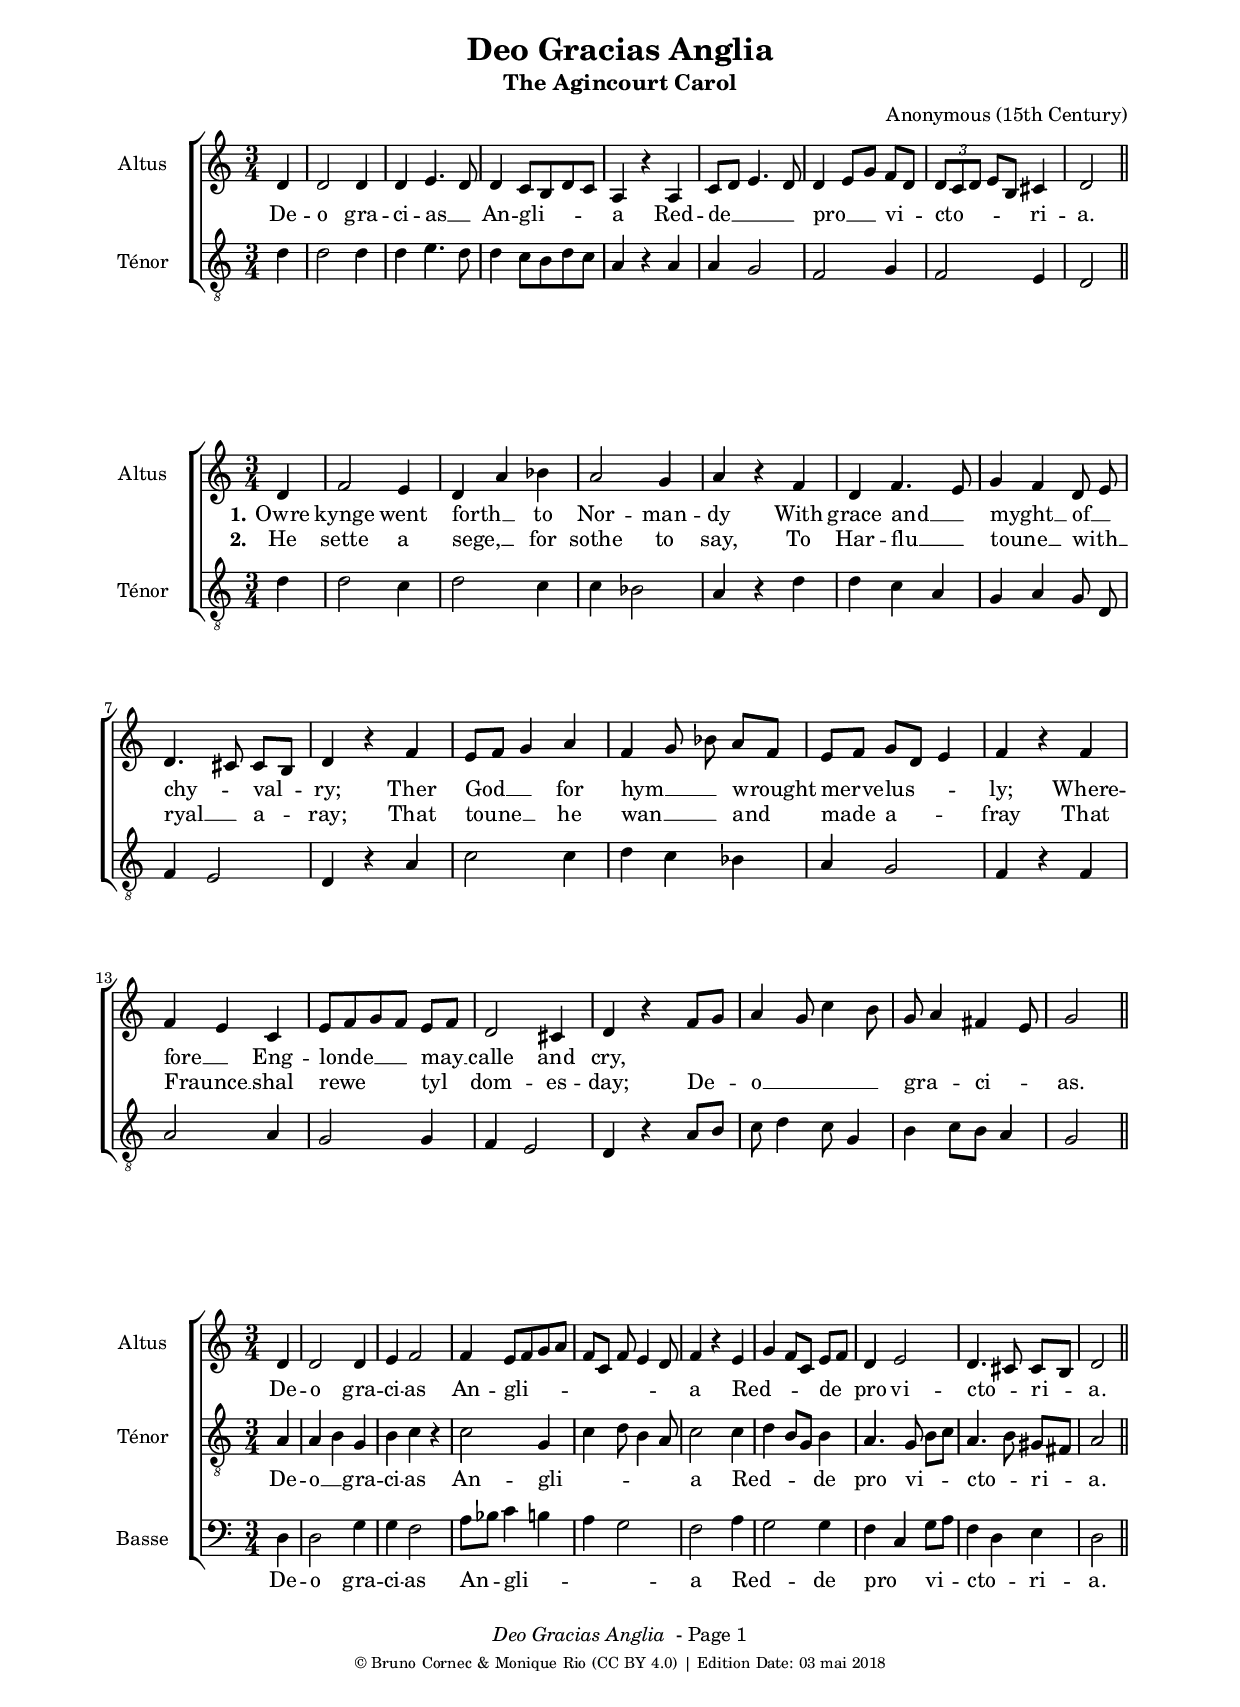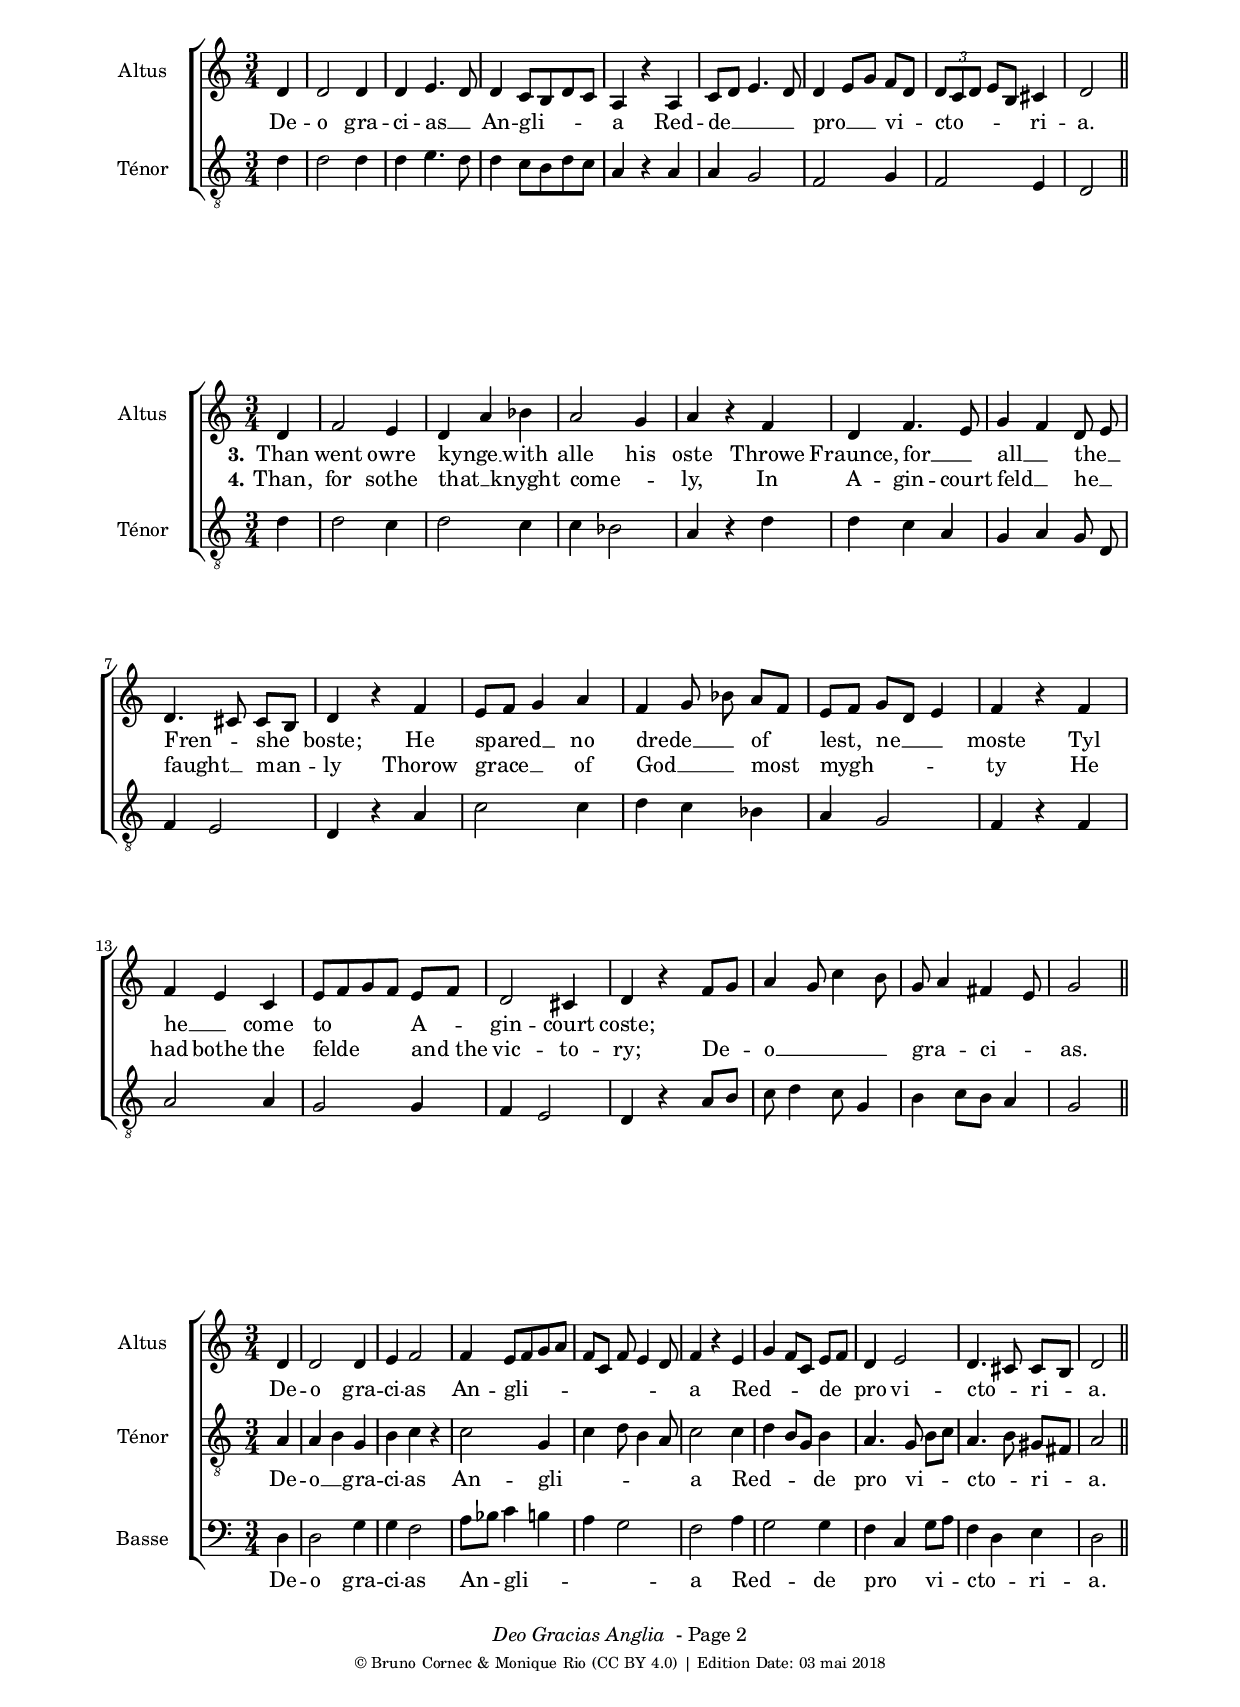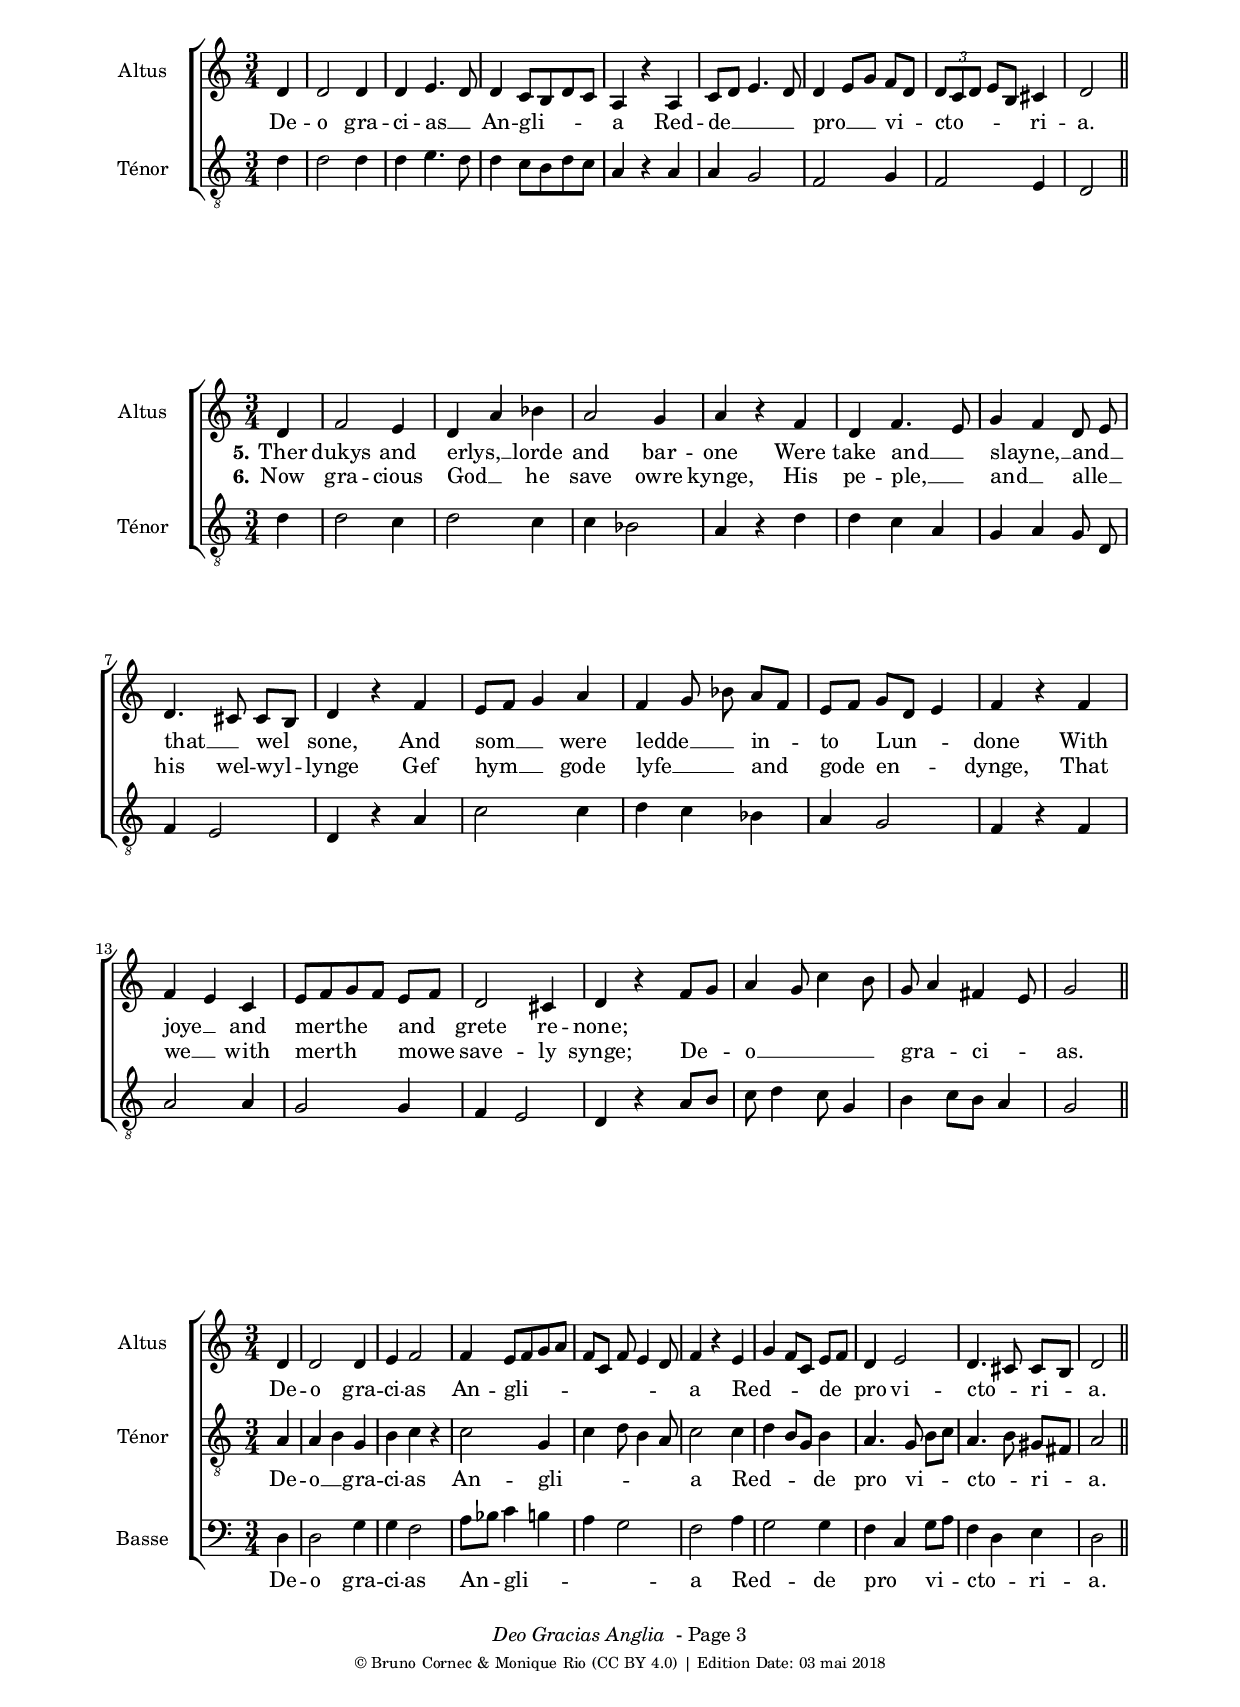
bcDate = "03 mai 2018"
bcTempo = #(ly:make-moment 98 4)
bcTitle = "Deo Gracias Anglia"
bcSubtitle = "The Agincourt Carol"
bcComposer = "Anonymous (15th Century)"
bcArranger = ""
bcTagline = ""
bcPoet = ""
bcMeter=  ""
bcCopyright = ""
bcGlobal= {
  \key c \major
  \time 3/4
  \autoBeamOff
}

%bcMinimumSystemSpacing = #13

nommusicaltus = "altus"

\include "english.ly"

#(ly:set-option 'midi-extension "mid")
#(set-default-paper-size "a4")
#(set-global-staff-size 17 )
    
      \paper {
        
%          system-system-spacing.minimum-distance = \bcMinimumSystemSpacing
        
        print-page-number = ##f
        print-first-page-number = ##f
        top-margin = 0.5\in
        left-margin = 0.75\in
        right-margin = 0.75\in
        right-bottom = 0.5\in
        last-bottom-spacing = #'((basic-distance . 4) (padding . 4) (stretchability . 1))
        oddFooterMarkup = \markup { 
        \column{
          \fill-line { \line {
            \italic \fromproperty #'header:title
            " - Page"
            \fromproperty #'page:page-number-string
          } } 
      	\fill-line { \tiny { \line{© Bruno Cornec & Monique Rio (CC BY 4.0) | Edition Date: \bcDate } } } }
        }
        
        evenFooterMarkup = \oddFooterMarkup
	% Espace après le titre
	after-title-spacing = #'(
                (space . 0) 
                (padding . 19.5)
                % (stretchability . 4) 
                % (minimum-distance . 0)
                )
      }

      \header{
        title = \bcTitle
        subtitle = \bcSubtitle
        meter = \bcMeter
        poet = \bcPoet
        composer = \bcComposer
        arranger = \bcArranger
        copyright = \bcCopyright
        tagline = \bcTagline
      }


refrainhautaltus = \relative c' {
  \partial 4 d4 | d2 d4 | d4 e4. d8 | d4 c8[ b d c] |
  a4 r4 a4 | c8[ d] e4. d8 | d4 e8[ g] f8[ d] |
  \tuplet 3/2 {d8[ c d]} e[b]   cs4 | d2 \bar "||" \break
}

altus = \relative c' { 
  \partial 4 d4 | f2 e4 | d4a'  bf | a2 g4 a4 r4 f4 |
  d4 f4. e8 | g4 f d8e | d4.  cs8 cs8[ b] | d4 r4 f4 |
  e8[ f] g4 a4 | f4 g8  bf a8[ f] | e8[ f] g[ d] e4 | f r4 f | f4e c | e8[ f g f] e[ f] | d2  cs4 |
  d4 r4 f8[ g] | a4 g8 c4 b8 | g8a4  fs4  e8 | g2 \bar "||" \break
  
}
refrainbasaltus = \relative c' {
  \partial 4 d4 | d2 d4 e4 f2 | f4 e8[ f g a] | f[ c] f e4 d8 |
  f4 r4 e | g f8[ c] e8[ f] | d4 e2 | d4.  cs8 cs8[ b] d2 \bar "||" \pageBreak
}

refrainhauttenor = \relative c' {
  \partial 4 d4 | d2 d4 | d4 e4. d8 | d4 c8[ b d c] |
  a4 r4 a4 | a4 g2 | f2 g4 | f2 e4 d2 
}
tenor = \relative c' {
  \partial 4 d4 | d2 c4 | d2 c4 | c4  bf2 | a4 r d 
  d4 c a | g4 a g8 d | f4 e2 | d4 r a'
  c2 c4 | d4 c bf | a4 g2 | f4 r f |
  a2 a4 | g2 g4 | f4 e2 | 
  d4 r a'8[ b] | c8 d4 c8 g4 | b4 c8[ b] a4 | g2 \bar "||"
}
refrainbastenor = \relative c' {
  \partial 4 a4 | a4 b g | b c r | c2 g4 | c4 d8 b4 a8 |
  c2 c4 | d4 b8[ g] b4 | a4. g8 b[ c] | a4.  b8  gs8[  fs ] a2
  
}

refrainhautbass = {
}

bass = \relative c {
  \partial 4 r4 | r2. r2. r2. r2. r2. r2. r2. r2 
    r4 s2. * 18 s2
     d4 | d2 g4 | g4 f2 | a8[  bf ] c4 b | a4 g2
  | f2 a4 | g2 g4 | f4  c g'8[ a] | f4 d e d2
    r4 s2. * 18 s2
}
refrainbasbass = \relative c {
  \partial 4 d4 | d2 g4 | g4 f2 | a8[  bf ] c4 b | a4 g2
  | f2 a4 | g2 g4 | f4  c g'8[ a] | f4 d e d2
}

emptyUp = \lyricmode {
   _ _ _ _ _ _ _ _ _ _ _ _ _ _ _ _ _ _ _ _ 
}
emptyChorusTwoA = \lyricmode {
  _ _ _ _ _ _ _ _ _ _ _ _ _ _ _ _ _  
}

emptyChorusOneB = \lyricmode {
  _ _ _ _ _ _ _ _ _ _ _ _ _ _ _ _ _ _ _ _ _ _ _ _ _ _ _ _ _ _ _ _
}
emptyChorusTwoB = \lyricmode {
    _ _ _ _ _ _ _ _ _ _ _ _ _ _ _ _ _ _ _ _ _ _ _ _ _ _ _ _ _ _ _ _ _
}

refrainhaut = \lyricmode{
    De -- o gra -- ci -- as __ _ An -- gli -- a Red -- de __ _ _ pro __ _ vi -- cto -- _ ri -- a.
  }

coupletun = \lyricmode{
      \set stanza = #"1."
  
  Owre kynge went forth __ _ to Nor -- man -- dy
  With grace and __ _ myght __ _ of __ _ chy --  _ val -- ry;
  Ther God __ _  for hym __ _ _  wrought merve -- lus -- _ ly;
  Where -- fore __ _ Eng -- londe __ may __ calle and cry,
}

coupletdeux = \lyricmode{
   
   \set stanza = #"2."
  
  He sette a sege, __ _ for sothe to say,
  To Har -- flu __ _ toune __ _ with __ _ ryal __ _ a -- ray;
  That toune __ _ he wan __ _ _ and made a -- _ fray
  That Fraunce  __ _ shal rewe tyl dom -- es -- day;
   De -- o __ _ _ _ gra -- _ ci -- _ as.
}
couplettrois = \lyricmode{
 
    \set stanza = #"3."
  
  Than went owre kynge __ _ with alle his oste
  Throwe Fraunce, for __ _ all __ _ the __ _ Fren -- _ she boste;
  He spared __ _ no drede __ _ _ of lest, ne __ _ moste
  Tyl he __ _ come to A -- gin -- court coste;
  
   
   
}
coupletquatre = \lyricmode{
  
    \set stanza = #"4."
  
  Than, for sothe that __ _ knyght come -- _ ly,
  In A -- gin -- court feld __ _ he __ _ faught __ _ man -- ly
  Thorow grace __ _ of God __ _ _ most mygh -- _ _ ty
  He had bothe  the felde "and the" vic -- to -- ry;
   De -- o __ _ _ _ gra -- _ ci -- _ as.
}
coupletcinq = \lyricmode{
    
    \set stanza = #"5."
  
  Ther dukys and erlys, __ _ lorde and bar -- one
  Were take and __ _ slayne, __ _ and __ _ that __ _ wel sone,
  And som __ _ were ledde __ _ _ in -- to Lun -- _ done
  With joye __ _ and merthe and grete re -- none;
}
coupletsix = \lyricmode{
    
    \set stanza = #"6."
  
  Now gra -- cious God __ _ he save owre kynge,
  His pe -- ple, __ _ and __ _ alle __ _ his wel -- wyl -- lynge
  Gef hym __ _ gode lyfe __ _ _ and gode en -- _ dynge,
  That we __ _ with merth mowe save -- ly synge;
   De -- o __ _ _ _ gra -- _ ci -- _ as.
}

wordsTwoEmpty = \lyricmode {
  _ _ _ _ _ _ _ _ _ _ _ _ _ _ _ _ _ _ 
  _ _ _ _ _ _ _ _ _ _ _ _ _ _ _ _ _ _ _ _ _ _ _ _ _ _ _
}
textebasaltus = \lyricmode {
   De -- o gra -- ci -- as An -- gli -- _ _ _ _ a Red -- _ _ de pro vi -- cto -- _ ri -- a.
}
textebastenor = \lyricmode {
   De -- o __ _ gra -- ci -- as An -- gli -- _ _ _ _ a Red -- _ _ de pro vi -- _ cto -- _ ri -- a.
}
textebasbasse = \lyricmode {
   De -- o gra -- ci -- as An -- gli -- _ _ _ a Red -- _ de pro _ vi -- cto -- _ ri -- a.
}

bcLayout = \layout {
  \context {
    \Staff 
    \RemoveEmptyStaves
    \override VerticalAxisGroup #'remove-first = ##t
    \remove "Ambitus_engraver"
  }
}

\version "2.18.0"  % necessary for upgrading to future LilyPond versions.
\score {
	\bcLayout

        \new ChoirStaff <<
         
          \new Staff = "Altus" <<
			\set Staff.instrumentName = "Altus"
            \set Staff.midiInstrument = #"oboe"
            \new Voice = "alto" {
              \bcGlobal 
				\clef "treble"
                \refrainhautaltus
            }
			\new Lyrics \lyricmode { \lyricsto "alto" { \refrainhaut } }
          >>
         
          \new Staff = "Ténor" <<
			\set Staff.instrumentName = "Ténor"
            \set Staff.midiInstrument = #"oboe"
            \new Voice = "tenor" {
              \bcGlobal 
               \clef "G_8"
            }
                \refrainhauttenor
            
          >>
         
        >>
	  }
\score {
	\bcLayout
        \new ChoirStaff <<
          \new Staff = "Altus" <<
			\set Staff.instrumentName = "Altus"
            \set Staff.midiInstrument = #"oboe"
            \new Voice = "alto" {
              \bcGlobal 
				\clef "treble"
                \altus
            }
			\new Lyrics \lyricmode { \lyricsto "alto" { \coupletun } }
			\new Lyrics \lyricmode { \lyricsto "alto" { \coupletdeux } }
          >>
         
          \new Staff = "Ténor" <<
			\set Staff.instrumentName = "Ténor"
            \set Staff.midiInstrument = #"oboe"
            \new Voice = "tenor" {
              \bcGlobal 
               \clef "G_8"
                \tenor
            }
            
          >>
         
     >>
         \midi {
          \context {
            \Score
            tempoWholesPerMinute = \bcTempo
          }
        }
      }

\score {
	\bcLayout
        \new ChoirStaff <<
          \new Staff = "Altus" <<
			\set Staff.instrumentName = "Altus"
            \set Staff.midiInstrument = #"oboe"
            \new Voice = "alto" {
              \bcGlobal 
				\clef "treble"
                \refrainbasaltus
            }
			\new Lyrics \lyricmode { \lyricsto "alto" { \textebasaltus } }
          >>
         
          \new Staff = "Ténor" <<
			\set Staff.instrumentName = "Ténor"
            \set Staff.midiInstrument = #"oboe"
            \new Voice = "tenor" {
              \bcGlobal 
               \clef "G_8"
                \refrainbastenor
            }
			\new Lyrics \lyricmode { \lyricsto "tenor" { \textebastenor } }
            
          >>
         
          \new Staff = "Bass" <<
			\set Staff.instrumentName = "Basse"
            \set Staff.midiInstrument = #"oboe"
            \new Voice = "basse" {
              \bcGlobal 
               \clef "bass"
                \refrainbasbass
            }
			\new Lyrics \lyricmode { \lyricsto "basse" { \textebasbasse } }
		  >>
     >>
         \midi {
          \context {
            \Score
            tempoWholesPerMinute = \bcTempo
          }
        }
      }\score {
	\bcLayout

        \new ChoirStaff <<
         
          \new Staff = "Altus" <<
			\set Staff.instrumentName = "Altus"
            \set Staff.midiInstrument = #"oboe"
            \new Voice = "alto" {
              \bcGlobal 
				\clef "treble"
                \refrainhautaltus
            }
			\new Lyrics \lyricmode { \lyricsto "alto" { \refrainhaut } }
          >>
         
          \new Staff = "Ténor" <<
			\set Staff.instrumentName = "Ténor"
            \set Staff.midiInstrument = #"oboe"
            \new Voice = "tenor" {
              \bcGlobal 
               \clef "G_8"
            }
                \refrainhauttenor
            
          >>
         
        >>
	  }
\score {
	\bcLayout
        \new ChoirStaff <<
          \new Staff = "Altus" <<
			\set Staff.instrumentName = "Altus"
            \set Staff.midiInstrument = #"oboe"
            \new Voice = "alto" {
              \bcGlobal 
				\clef "treble"
                \altus
            }
			\new Lyrics \lyricmode { \lyricsto "alto" { \couplettrois } }
			\new Lyrics \lyricmode { \lyricsto "alto" { \coupletquatre } }
          >>
         
          \new Staff = "Ténor" <<
			\set Staff.instrumentName = "Ténor"
            \set Staff.midiInstrument = #"oboe"
            \new Voice = "tenor" {
              \bcGlobal 
               \clef "G_8"
                \tenor
            }
            
          >>
         
     >>
         \midi {
          \context {
            \Score
            tempoWholesPerMinute = \bcTempo
          }
        }
      }

\score {
	\bcLayout
        \new ChoirStaff <<
          \new Staff = "Altus" <<
			\set Staff.instrumentName = "Altus"
            \set Staff.midiInstrument = #"oboe"
            \new Voice = "alto" {
              \bcGlobal 
				\clef "treble"
                \refrainbasaltus
            }
			\new Lyrics \lyricmode { \lyricsto "alto" { \textebasaltus } }
          >>
         
          \new Staff = "Ténor" <<
			\set Staff.instrumentName = "Ténor"
            \set Staff.midiInstrument = #"oboe"
            \new Voice = "tenor" {
              \bcGlobal 
               \clef "G_8"
                \refrainbastenor
            }
			\new Lyrics \lyricmode { \lyricsto "tenor" { \textebastenor } }
            
          >>
         
          \new Staff = "Bass" <<
			\set Staff.instrumentName = "Basse"
            \set Staff.midiInstrument = #"oboe"
            \new Voice = "basse" {
              \bcGlobal 
               \clef "bass"
                \refrainbasbass
            }
			\new Lyrics \lyricmode { \lyricsto "basse" { \textebasbasse } }
		  >>
     >>
         \midi {
          \context {
            \Score
            tempoWholesPerMinute = \bcTempo
          }
        }
      }\score {
	\bcLayout

        \new ChoirStaff <<
         
          \new Staff = "Altus" <<
			\set Staff.instrumentName = "Altus"
            \set Staff.midiInstrument = #"oboe"
            \new Voice = "alto" {
              \bcGlobal 
				\clef "treble"
                \refrainhautaltus
            }
			\new Lyrics \lyricmode { \lyricsto "alto" { \refrainhaut } }
          >>
         
          \new Staff = "Ténor" <<
			\set Staff.instrumentName = "Ténor"
            \set Staff.midiInstrument = #"oboe"
            \new Voice = "tenor" {
              \bcGlobal 
               \clef "G_8"
            }
                \refrainhauttenor
            
          >>
         
        >>
	  }
\score {
	\bcLayout
        \new ChoirStaff <<
          \new Staff = "Altus" <<
			\set Staff.instrumentName = "Altus"
            \set Staff.midiInstrument = #"oboe"
            \new Voice = "alto" {
              \bcGlobal 
				\clef "treble"
                \altus
            }
			\new Lyrics \lyricmode { \lyricsto "alto" { \coupletcinq } }
			\new Lyrics \lyricmode { \lyricsto "alto" { \coupletsix } }
          >>
         
          \new Staff = "Ténor" <<
			\set Staff.instrumentName = "Ténor"
            \set Staff.midiInstrument = #"oboe"
            \new Voice = "tenor" {
              \bcGlobal 
               \clef "G_8"
                \tenor
            }
            
          >>
         
     >>
         \midi {
          \context {
            \Score
            tempoWholesPerMinute = \bcTempo
          }
        }
      }

\score {
	\bcLayout
        \new ChoirStaff <<
          \new Staff = "Altus" <<
			\set Staff.instrumentName = "Altus"
            \set Staff.midiInstrument = #"oboe"
            \new Voice = "alto" {
              \bcGlobal 
				\clef "treble"
                \refrainbasaltus
            }
			\new Lyrics \lyricmode { \lyricsto "alto" { \textebasaltus } }
          >>
         
          \new Staff = "Ténor" <<
			\set Staff.instrumentName = "Ténor"
            \set Staff.midiInstrument = #"oboe"
            \new Voice = "tenor" {
              \bcGlobal 
               \clef "G_8"
                \refrainbastenor
            }
			\new Lyrics \lyricmode { \lyricsto "tenor" { \textebastenor } }
            
          >>
         
          \new Staff = "Bass" <<
			\set Staff.instrumentName = "Basse"
            \set Staff.midiInstrument = #"oboe"
            \new Voice = "basse" {
              \bcGlobal 
               \clef "bass"
                \refrainbasbass
            }
			\new Lyrics \lyricmode { \lyricsto "basse" { \textebasbasse } }
		  >>
     >>
         \midi {
          \context {
            \Score
            tempoWholesPerMinute = \bcTempo
          }
        }
      }
